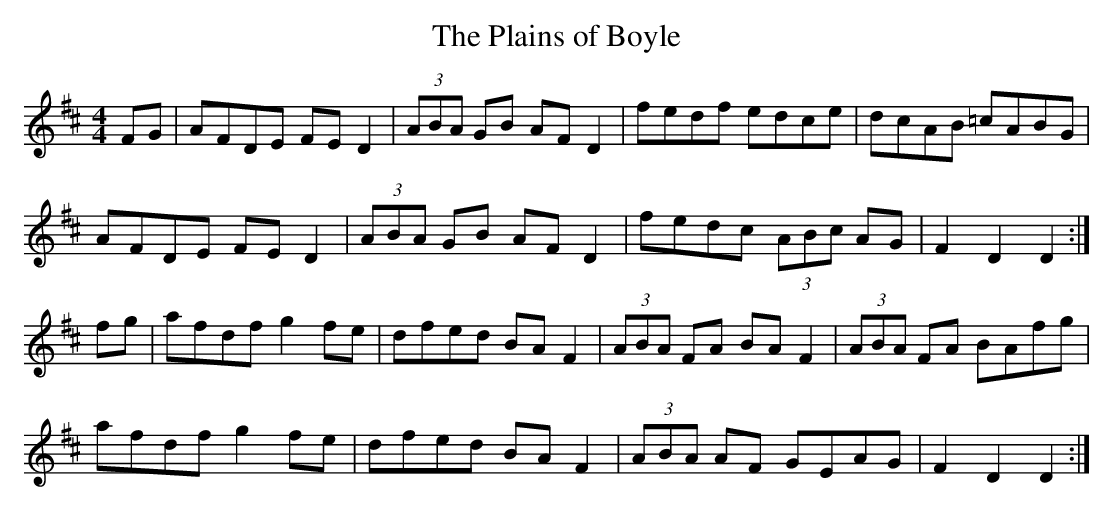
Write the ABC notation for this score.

X:1
T:Plains of Boyle, The
M:4/4
E:9
K:D
FG|AFDE FED2|(3ABA GB AFD2|fedf edce|dcAB =cABG|*
AFDE FED2|(3ABA GB AFD2|fedc (3ABc AG|F2D2D2:|*
fg|afdf g2 fe|dfed BAF2|(3ABA FA BAF2|(3ABA FA BAfg|*
afdf g2 fe|dfed BAF2|(3ABA AF GEAG|F2D2D2:|**

*********************************** POLKAS *****************************
\break
\medskip\centerline{\moyen Polkas}
\bigskip
